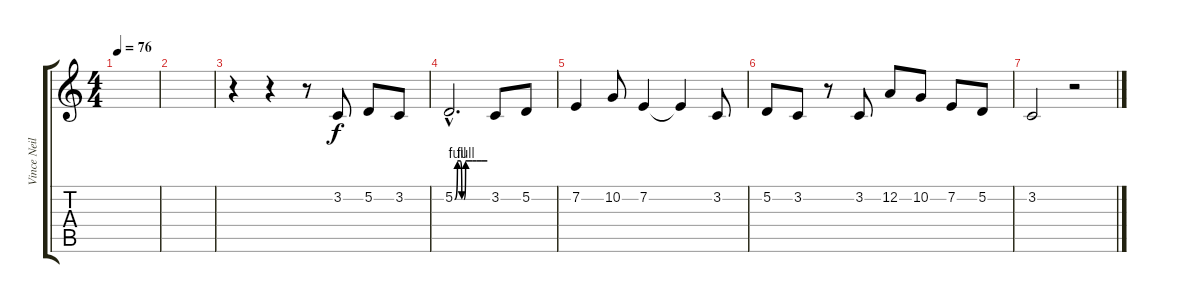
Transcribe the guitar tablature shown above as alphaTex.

\track ("Vince Neil (Backup)" "Vince Neil") {instrument lead2sawtooth}
\staff {score tabs}
\tuning (D4 A3 F3 C3 G2 D2) {hide}
\ts (4 4)
\tempo 76
\clef g2
\ks c
|
|
r.4 r.4 r.8 3.2.8 5.2.8 3.2.8 |
5.2{be (custom 0 0 5 4 10 4 13 0 17 0 20 4 33 4 40 4 50 4 60 4) hac}.2{d} 3.2.8 5.2.8 |
7.2.4 10.2.8 7.2.4 7.2{t}.4 3.2.8 |
5.2.8 3.2.8 r.8 3.2.8 12.2.8 10.2.8 7.2.8 5.2.8 |
3.2.2 r.2
